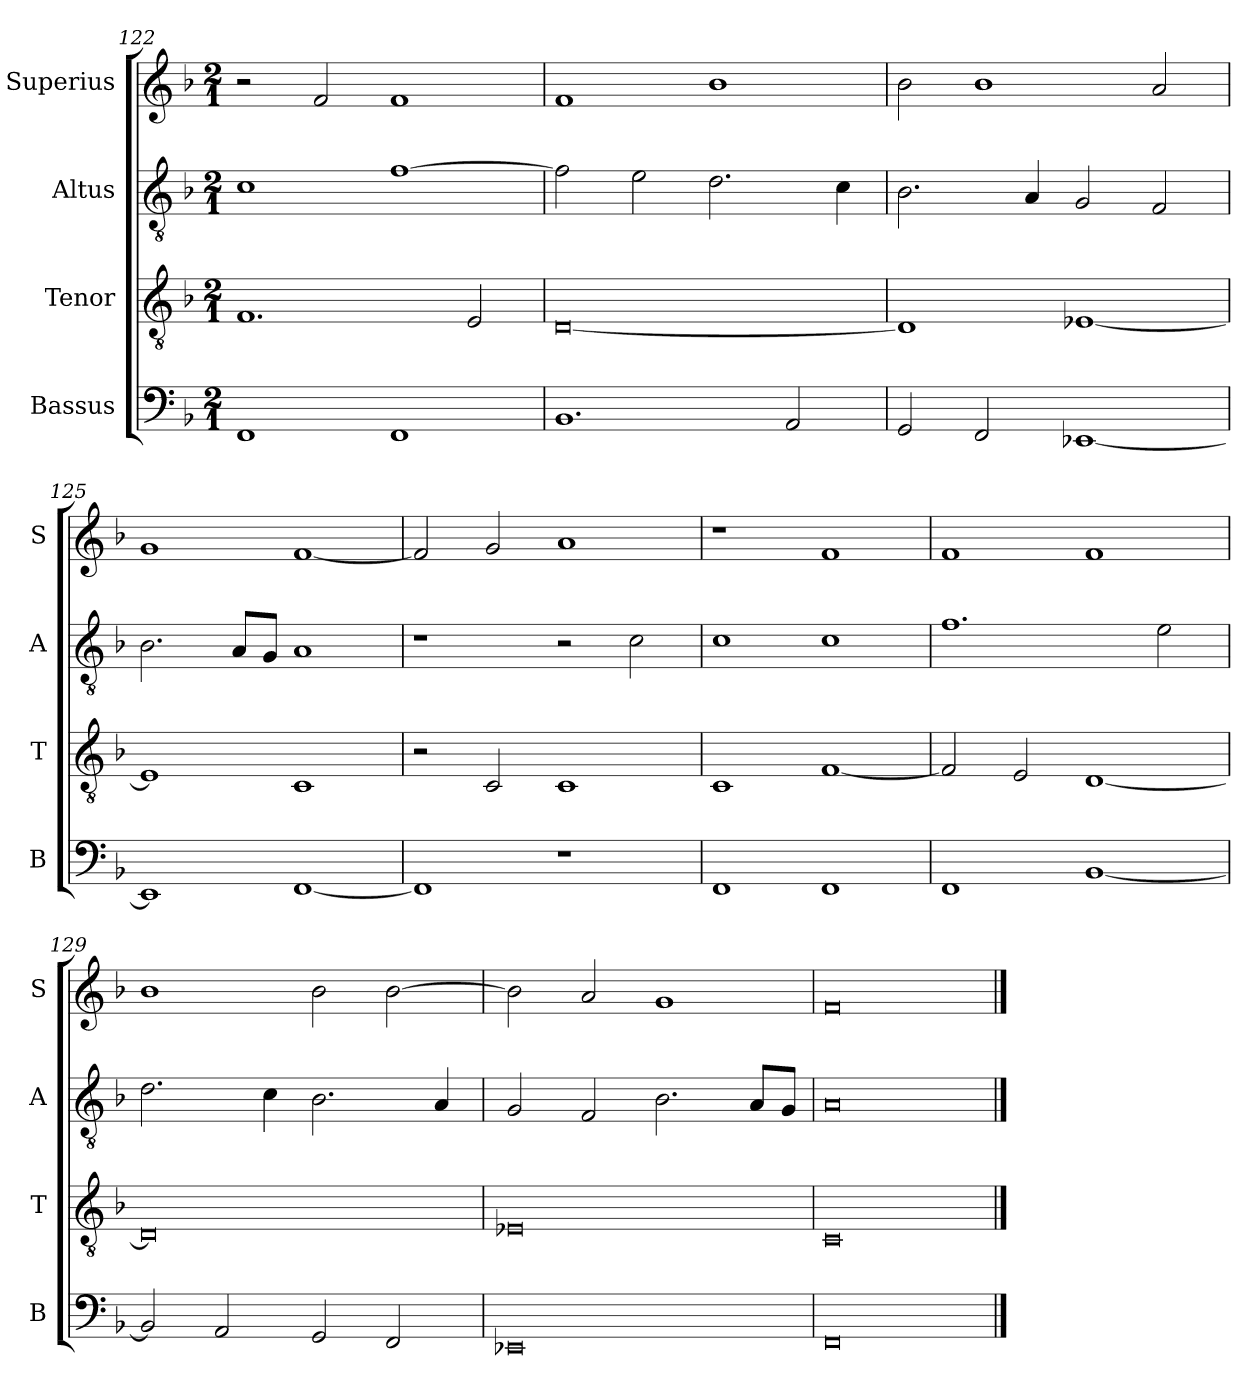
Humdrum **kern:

**kern	**kern	**kern	**kern
*part4	*part3	*part2	*part1
*staff4	*staff3	*staff2	*staff1
*I"Bassus	*I"Tenor	*I"Altus	*I"Superius
*I'B	*I'T	*I'A	*I'S
*clefF4	*clefGv2	*clefGv2	*clefG2
*k[b-]	*k[b-]	*k[b-]	*k[b-]
*M2/1	*M2/1	*M2/1	*M2/1
=122	=122	=122	=122
1FF	1.F	1c	2r
.	.	.	2f/
1FF	.	[1f	1f
.	2E/	.	.
=123	=123	=123	=123
1.BB-	[0D	2f\]	1f
.	.	2e\	.
.	.	2.d\	1b-
2AA/	.	.	.
.	.	4c\	.
=124	=124	=124	=124
2GG/	1D]	2.B-\	2b-\
2FF/	.	.	1b-
.	.	4A/	.
[1EE-X	[1E-X	2G/	.
.	.	2F/	2a/
=125	=125	=125	=125
1EE-]	1E-]	2.B-\	1g
.	.	8A/L	.
.	.	8G/J	.
[1FF	1C	1A	[1f
=126	=126	=126	=126
1FF]	2r	1r	2f/]
.	2C/	.	2g/
1r	1C	2r	1a
.	.	2c\	.
=127	=127	=127	=127
1FF	1C	1c	1r
1FF	[1F	1c	1f
=128	=128	=128	=128
1FF	2F/]	1.f	1f
.	2E/	.	.
[1BB-	[1D	.	1f
.	.	2e\	.
=129	=129	=129	=129
2BB-/]	0D]	2.d\	1b-
2AA/	.	.	.
.	.	4c\	.
2GG/	.	2.B-\	2b-\
2FF/	.	.	[2b-\
.	.	4A/	.
=130	=130	=130	=130
0EE-X	0E-X	2G/	2b-\]
.	.	2F/	2a/
.	.	2.B-\	1g
.	.	8A/L	.
.	.	8G/J	.
=131	=131	=131	=131
0FF	0C	0A	0f
==	==	==	==
*-	*-	*-	*-
